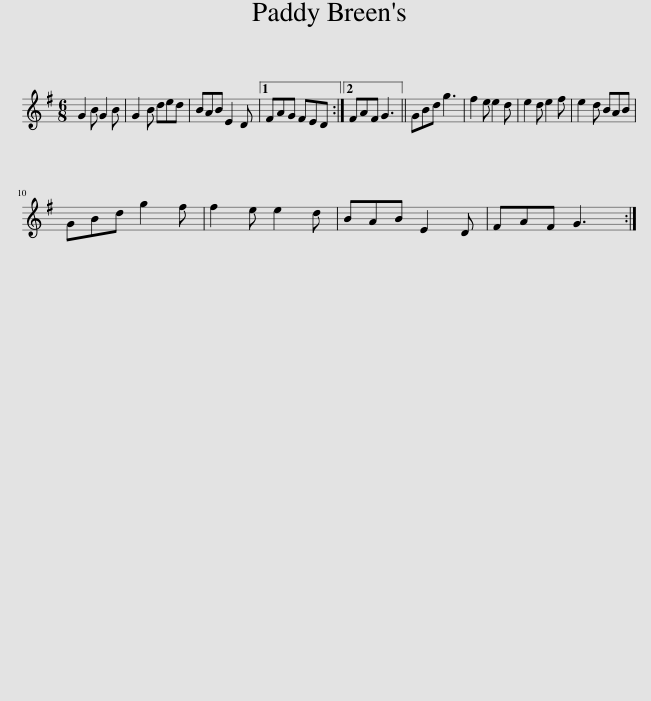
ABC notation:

X:1
L:1/8
M:6/8
I:linebreak $
K:G
V:1 treble
V:1
 G2 B G2 B | G2 B ded | BAB E2 D |1 FAG FED :|2 FAF G3 || %5
 GBd g3 | f2 e e2 d | e2 d e2 f | e2 d BAB |$ GBd g2 f | %10
 f2 e e2 d | BAB E2 D | FAF G3 :| %13
